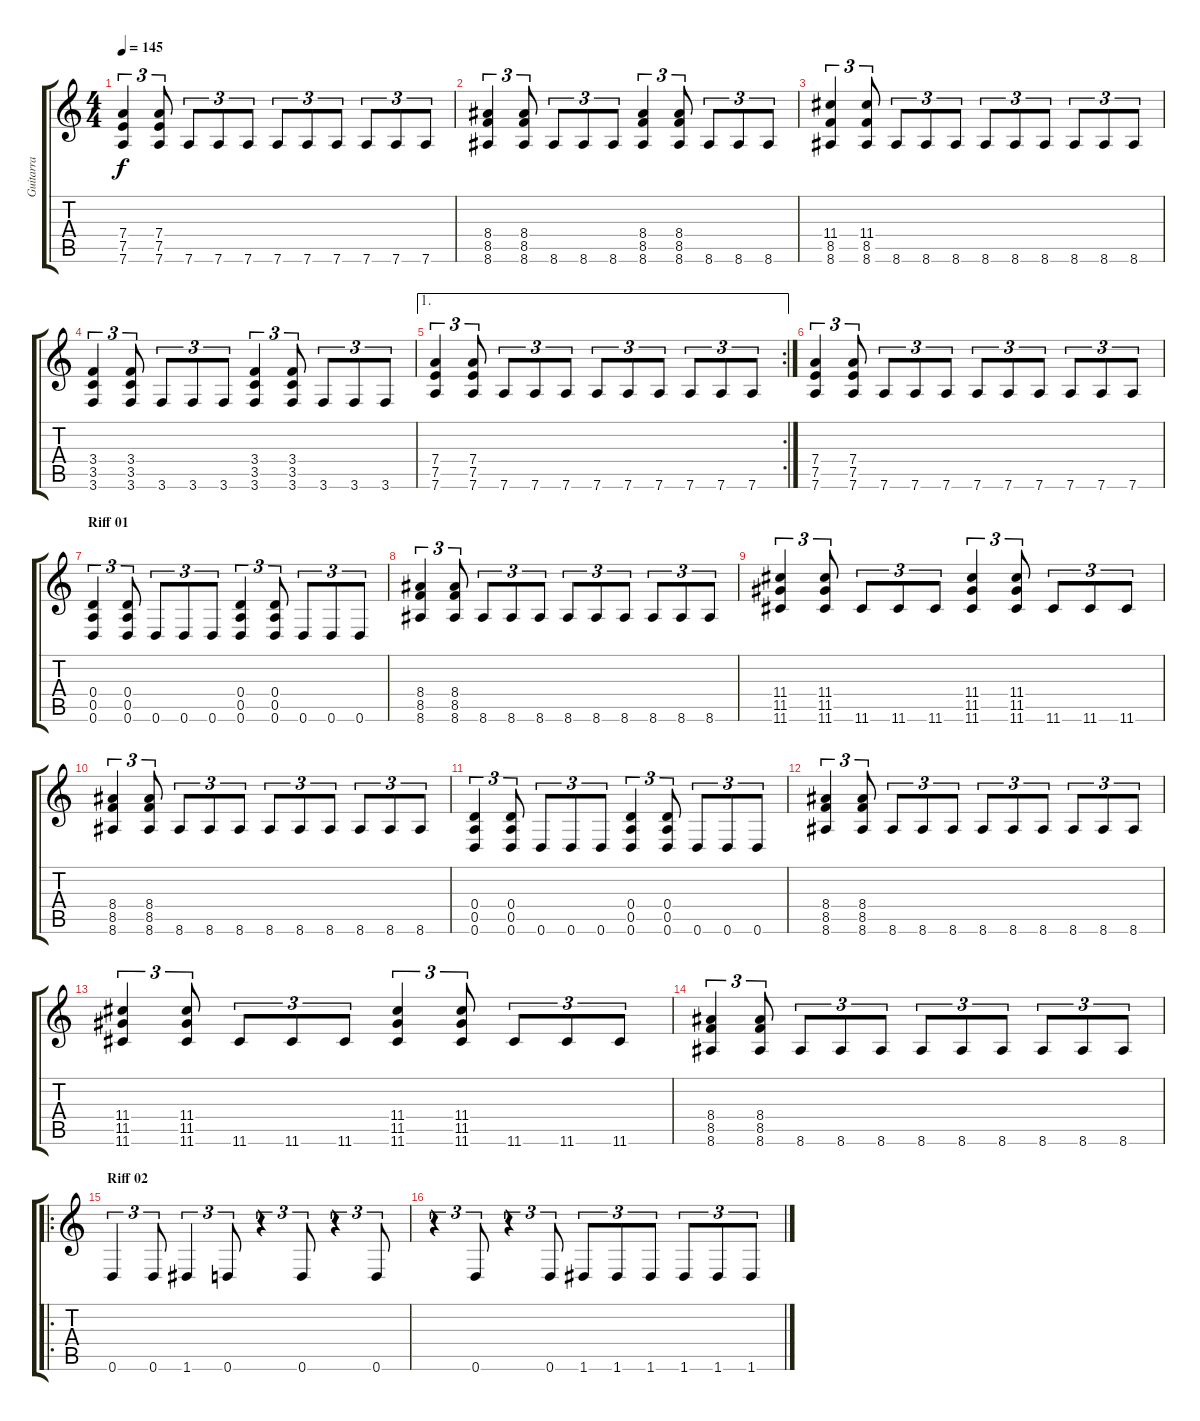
\track ("Guitarra" "Guitarra") {instrument distortionguitar}
\staff {score tabs}
\tuning (E4 B3 G3 D3 A2 D2) {hide}
\ts (4 4)
\tempo 145
\clef g2
\ks c
(7.4 7.5 7.6).4{tu (3 2) dy f} (7.4 7.5 7.6).8{tu (3 2)} 7.6.8{tu (3 2)} 7.6.8{tu (3 2)} 7.6.8{tu (3 2)} 7.6.8{tu (3 2)} 7.6.8{tu (3 2)} 7.6.8{tu (3 2)} 7.6.8{tu (3 2)} 7.6.8{tu (3 2)} 7.6.8{tu (3 2)} |
(8.4 8.5 8.6).4{tu (3 2)} (8.4 8.5 8.6).8{tu (3 2)} 8.6.8{tu (3 2)} 8.6.8{tu (3 2)} 8.6.8{tu (3 2)} (8.4 8.5 8.6).4{tu (3 2)} (8.4 8.5 8.6).8{tu (3 2)} 8.6.8{tu (3 2)} 8.6.8{tu (3 2)} 8.6.8{tu (3 2)} |
(11.4 8.5 8.6).4{tu (3 2)} (11.4 8.5 8.6).8{tu (3 2)} 8.6.8{tu (3 2)} 8.6.8{tu (3 2)} 8.6.8{tu (3 2)} 8.6.8{tu (3 2)} 8.6.8{tu (3 2)} 8.6.8{tu (3 2)} 8.6.8{tu (3 2)} 8.6.8{tu (3 2)} 8.6.8{tu (3 2)} |
(3.4 3.5 3.6).4{tu (3 2)} (3.4 3.5 3.6).8{tu (3 2)} 3.6.8{tu (3 2)} 3.6.8{tu (3 2)} 3.6.8{tu (3 2)} (3.4 3.5 3.6).4{tu (3 2)} (3.4 3.5 3.6).8{tu (3 2)} 3.6.8{tu (3 2)} 3.6.8{tu (3 2)} 3.6.8{tu (3 2)} |
\ae 1
\rc 2
(7.4 7.5 7.6).4{tu (3 2)} (7.4 7.5 7.6).8{tu (3 2)} 7.6.8{tu (3 2)} 7.6.8{tu (3 2)} 7.6.8{tu (3 2)} 7.6.8{tu (3 2)} 7.6.8{tu (3 2)} 7.6.8{tu (3 2)} 7.6.8{tu (3 2)} 7.6.8{tu (3 2)} 7.6.8{tu (3 2)} |
(7.4 7.5 7.6).4{tu (3 2)} (7.4 7.5 7.6).8{tu (3 2)} 7.6.8{tu (3 2)} 7.6.8{tu (3 2)} 7.6.8{tu (3 2)} 7.6.8{tu (3 2)} 7.6.8{tu (3 2)} 7.6.8{tu (3 2)} 7.6.8{tu (3 2)} 7.6.8{tu (3 2)} 7.6.8{tu (3 2)} |
\section ("" "Riff 01")
(0.4 0.5 0.6).4{tu (3 2)} (0.4 0.5 0.6).8{tu (3 2)} 0.6.8{tu (3 2)} 0.6.8{tu (3 2)} 0.6.8{tu (3 2)} (0.4 0.5 0.6).4{tu (3 2)} (0.4 0.5 0.6).8{tu (3 2)} 0.6.8{tu (3 2)} 0.6.8{tu (3 2)} 0.6.8{tu (3 2)} |
(8.4 8.5 8.6).4{tu (3 2)} (8.4 8.5 8.6).8{tu (3 2)} 8.6.8{tu (3 2)} 8.6.8{tu (3 2)} 8.6.8{tu (3 2)} 8.6.8{tu (3 2)} 8.6.8{tu (3 2)} 8.6.8{tu (3 2)} 8.6.8{tu (3 2)} 8.6.8{tu (3 2)} 8.6.8{tu (3 2)} |
(11.4 11.5 11.6).4{tu (3 2)} (11.4 11.5 11.6).8{tu (3 2)} 11.6.8{tu (3 2)} 11.6.8{tu (3 2)} 11.6.8{tu (3 2)} (11.4 11.5 11.6).4{tu (3 2)} (11.4 11.5 11.6).8{tu (3 2)} 11.6.8{tu (3 2)} 11.6.8{tu (3 2)} 11.6.8{tu (3 2)} |
(8.4 8.5 8.6).4{tu (3 2)} (8.4 8.5 8.6).8{tu (3 2)} 8.6.8{tu (3 2)} 8.6.8{tu (3 2)} 8.6.8{tu (3 2)} 8.6.8{tu (3 2)} 8.6.8{tu (3 2)} 8.6.8{tu (3 2)} 8.6.8{tu (3 2)} 8.6.8{tu (3 2)} 8.6.8{tu (3 2)} |
(0.4 0.5 0.6).4{tu (3 2)} (0.4 0.5 0.6).8{tu (3 2)} 0.6.8{tu (3 2)} 0.6.8{tu (3 2)} 0.6.8{tu (3 2)} (0.4 0.5 0.6).4{tu (3 2)} (0.4 0.5 0.6).8{tu (3 2)} 0.6.8{tu (3 2)} 0.6.8{tu (3 2)} 0.6.8{tu (3 2)} |
(8.4 8.5 8.6).4{tu (3 2)} (8.4 8.5 8.6).8{tu (3 2)} 8.6.8{tu (3 2)} 8.6.8{tu (3 2)} 8.6.8{tu (3 2)} 8.6.8{tu (3 2)} 8.6.8{tu (3 2)} 8.6.8{tu (3 2)} 8.6.8{tu (3 2)} 8.6.8{tu (3 2)} 8.6.8{tu (3 2)} |
(11.4 11.5 11.6).4{tu (3 2)} (11.4 11.5 11.6).8{tu (3 2)} 11.6.8{tu (3 2)} 11.6.8{tu (3 2)} 11.6.8{tu (3 2)} (11.4 11.5 11.6).4{tu (3 2)} (11.4 11.5 11.6).8{tu (3 2)} 11.6.8{tu (3 2)} 11.6.8{tu (3 2)} 11.6.8{tu (3 2)} |
(8.4 8.5 8.6).4{tu (3 2)} (8.4 8.5 8.6).8{tu (3 2)} 8.6.8{tu (3 2)} 8.6.8{tu (3 2)} 8.6.8{tu (3 2)} 8.6.8{tu (3 2)} 8.6.8{tu (3 2)} 8.6.8{tu (3 2)} 8.6.8{tu (3 2)} 8.6.8{tu (3 2)} 8.6.8{tu (3 2)} |
\ro
\section ("" "Riff 02")
0.6.4{tu (3 2)} 0.6.8{tu (3 2)} 1.6.4{tu (3 2)} 0.6.8{tu (3 2)} r.4{tu (3 2)} 0.6.8{tu (3 2)} r.4{tu (3 2)} 0.6.8{tu (3 2)} |
r.4{tu (3 2)} 0.6.8{tu (3 2)} r.4{tu (3 2)} 0.6.8{tu (3 2)} 1.6.8{tu (3 2)} 1.6.8{tu (3 2)} 1.6.8{tu (3 2)} 1.6.8{tu (3 2)} 1.6.8{tu (3 2)} 1.6.8{tu (3 2)}
